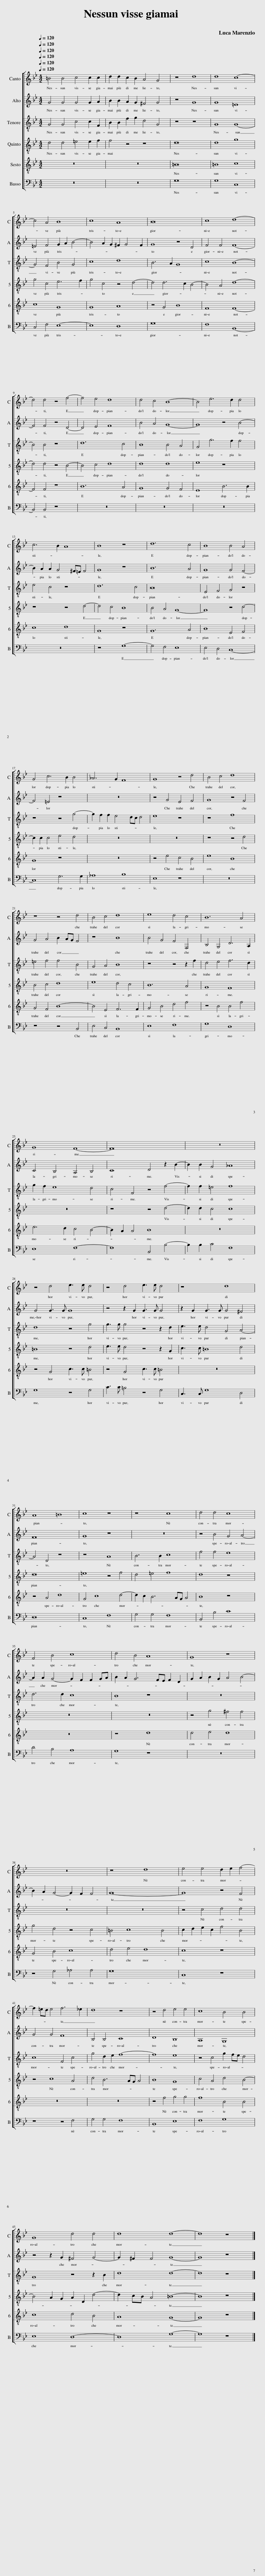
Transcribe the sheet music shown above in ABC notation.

X:1
%%score [ 1 2 [ 3 4 5 ] 6 ]
L:1/8
Q:1/4=120
M:4/2
I:linebreak $
K:Bb
V:1 treble
V:2 treble
V:3 treble-8
V:4 treble-8
V:5 treble-8
V:6 bass
V:1
 =B4 B4 c4 c2 c2 | d2 d2 c2 B2 A4 G4 | z8 d8 | d8 c8- |$ c4 A4 B8 | %5
 c8 A8 | B16 | c8 d8- |$ d4 d4 z4 f4- | f4 e4 d8 | %10
 d4 c4 B8- | B4 e6 d2 d4 |$ c6 B2 A8 | B8 z8 | d12 c4 | %15
 B8 B4 A4 |$ G4 c6 B2 B4 | _A6 G2 F8 | G8 z4 d4 | B4 c4 d8 |$ %20
 z8 z4 d4 | B4 c4 d8 | e8 d4 c4 | B12 A4 |$ G8 F8- | %25
 F16 | z16 |$ z4 d4 e3 e d4 | z4 d4 e3 e d4 | z8 d8 |$ %30
 A8 =B8 | c8 z8 | z8 c8 | d4 d4 c8 |$ F4 B4 c8 | %35
 d4 B4 A8 | G8 z8 |$ z16 | z8 d8 | e4 e4 d2 e2 f4- |$ %40
 f2 =ed e4 f6 _e2 | d8 z8 | z4 d4 e4 e4 | c8 B4 B4 |$ G8 d4 d4 | %45
 d8 d8- | d8 z8 |] %47
V:2
 G4 G4 G4 G2 A2 | B2 B2 A2 G2 ^F4 G4 | z8 G8 | G8 =E8 |$ =E4 F4 G2 A2 B4- | %5
 B4 A2 G2 ^F2 G4 F2 | G8 z4 D4 | F4 F4 F8- |$ F4 F4 z4 D4- | D4 E4 F8 | %10
 B4 A4 G8- | G8 z4 B4- |$ B2 A2 A2 G4 ^F=E F4 | G8 z8 | B12 A4 | %15
 G8 G4 F4- |$ F4 =E4 z8 | z16 | z4 G4 E4 F4 | G8 z4 F4 |$ %20
 G4 A4 B2 AG F4 | z8 B8 | B4 G4 F4 F,4 | B,4 G,4 D6 A,2 |$ C4 B,4 A,4 B,4 | %25
 C8 D4 z2 B2- | B2 B2 G4 _A8 |$ G4 G3 G G8 | z4 z2 G2 G3 G G4 | z2 G2 G3 G G4 ^F4 |$ %30
 F16 | G8 z8 | z16 | z4 B4 G4 A4- |$ A2 A2 G4- G2 F2 F2 GA | %35
 B2 A2 G6 FE F2 D2 | G2 A2 B2 G2 A4 B4- |$ B2 A2 G4- G2 F2 F4 | G16- | G8 z4 F4 |$ %40
 G4 G4 F8 | B,4 B,4 C8 | D8 B,8 | A,8 G,8 |$ z4 z2 G2 ^F4 G4- | %45
 G2 ^F2 F4 G8- | G8 z8 |] %47
V:3
 G4 G4 c4 c2 F2 | B2 B2 f2 g2 d4 G4 | z8 z8 | G8 G8- |$ G4 F4 B4 G4 | %5
 c8 d8 | B6 A2 G8 | c8 B8- |$ B4 B4 z8 | d12 c4 | %10
 B8 B4 A4 | G4 g6 f2 f4 |$ e4 c4 z8 | d12 c4 | B16 | %15
 E4 F4 G4 z4 |$ z8 z4 g4- | g2 f2 f2 e4 dc d4 | e8 z8 | z8 f8 |$ %20
 =e4 f4 f4 B4 | G4 A4 B8 | z8 z4 z2 f2 | d4 e4 f6 d2 |$ g2 f2 e8 d4 | %25
 c4 F4 z4 f4- | f2 f2 =e4 f8 |$ d8 z4 g4 | g3 g g4 z4 z2 d2 | e3 e d4 G4 A4- |$ %30
 A4 D4 z8 | z8 A8 | B6 B2 c8 | f4 f4 e8 |$ d6 d2 c8 | %35
 B8 z8 | z16 |$ z16 | z16 | z4 c4 d4 d4 |$ %40
 c8 F4 c4 | g4 d2 e2 f8- | f8 e8 | z4 c4 g2 fe d4 |$ G8 z4 z2 B2 | %45
 d8 d8- | d8 z8 |] %47
V:4
 d4 d4 =e4 e2 f2 | f4 z4 z8 | d16 | d8 g8 |$ g4 c4 e6 f2 | %5
 g4 c4 z4 d4- | d4 d6 c2 B4- | B4 A4 d8- |$ d4 d4 z4 B4- | B4 c4 d8 | %10
 d8 d8 | e8 z8 |$ z8 z4 d4- | d4 c4 B8 | B4 A4 G8- | %15
 G8 z4 c4- |$ c2 c2 c4 e4 d4 | z16 | z16 | z8 z4 d4 |$ %20
 B4 c4 d8 | e8 d4 c4 | B12 A4 | G8 F8 |$ z16 | %25
 z8 z4 d4- | d2 d2 c4 c8 |$ =B8 z4 d4 | e3 e d4 z4 z2 G2 | c3 c =B8 d4 |$ %30
 d16 | =e8 z4 f4 | d4 =e4 f8 | d8 z8 |$ z16 | %35
 z16 | z4 g4 ^f4 f4 |$ g4 d4 z4 c4 | =B4 c8 B4 | c2 d2 e2 c2 f4 B4 |$ %40
 z4 c8 A4 | d4 B6 AG A4 | B8 G8 | c4 A4 d4 B4- |$ B4 A2 G2 A2 D2 d4- | %45
 d2 cB A4 =B8- | B8 z8 |] %47
V:5
 z16 | z16 | =B16 | =B8 c8 |$ c8 G8 | %5
 G8 A8 | z4 G4 B8 | F8 F8- |$ F4 F4 z8 | B12 A4 | %10
 G8 G4 F4 | E8 B6 B2 |$ c8 d8 | G8 z8 | G12 A4 | %15
 B8 E4 F4 |$ G8 z8 | z16 | z4 e4 c4 B4 | e8 B8 |$ %20
 G4 F4 B8- | B4 E4 F6 F2 | G4 B4 d4 f4 | z4 B4 B4 f4 |$ e6 d2 c4 B4- | %25
 B2 A2 A4 B8 | z16 |$ z4 G4 c3 c =B4 | z4 G4 c3 c =B4 | z16 |$ %30
 z4 A4 d8 | G4 c8 d4- | d2 c2 B6 AG A4 | B8 z8 |$ z16 | %35
 z8 d8 | d4 e4 d8 |$ G4 B4 c8 | d4 e4 d8 | c8 z8 |$ %40
 z16 | z16 | z4 f4 g4 g4 | f8 B4 B4 |$ c8 d4 B4 | %45
 A8 G8- | G8 z8 |] %47
V:6
 z16 | z16 | G,16 | G,8 C,8 |$ C,4 F,4 E,8- | %5
 E,8 D,8 | G,16 | F,8 B,,8- |$ B,,4 B,,4 z8 | z16 | %10
 z16 | z16 |$ z16 | z8 G,8- | G,4 F,4 E,8 | %15
 E,4 D,4 C,8- |$ C,8 G,6 G,2 | _A,8 B,8 | E,8 z8 | z16 |$ %20
 z8 z4 B,,4 | E,4 C,4 B,,8 | E,8 F,8 | G,8 D,8 |$ E,8 F,8- | %25
 F,8 B,,4 B,4- | B,2 B,2 C4 F,8 |$ G,8 z4 G,4 | C3 C =B,4 z4 G,4 | C,3 C, G,8 D,4 |$ %30
 D,16 | C,8 F,8 | G,4 G,4 F,8 | B,,4 B,4 C8 |$ D4 B,4 A,8 | %35
 G,8 z8 | z16 |$ z4 G,4 _A,4 A,4 | G,16 | C,8 z8 |$ %40
 z8 z4 F,4 | G,4 G,4 F,8 | B,,8 E,8 | F,8 G,8 |$ E,8 D,8- | %45
 D,8 G,8- | G,8 z8 |] %47
